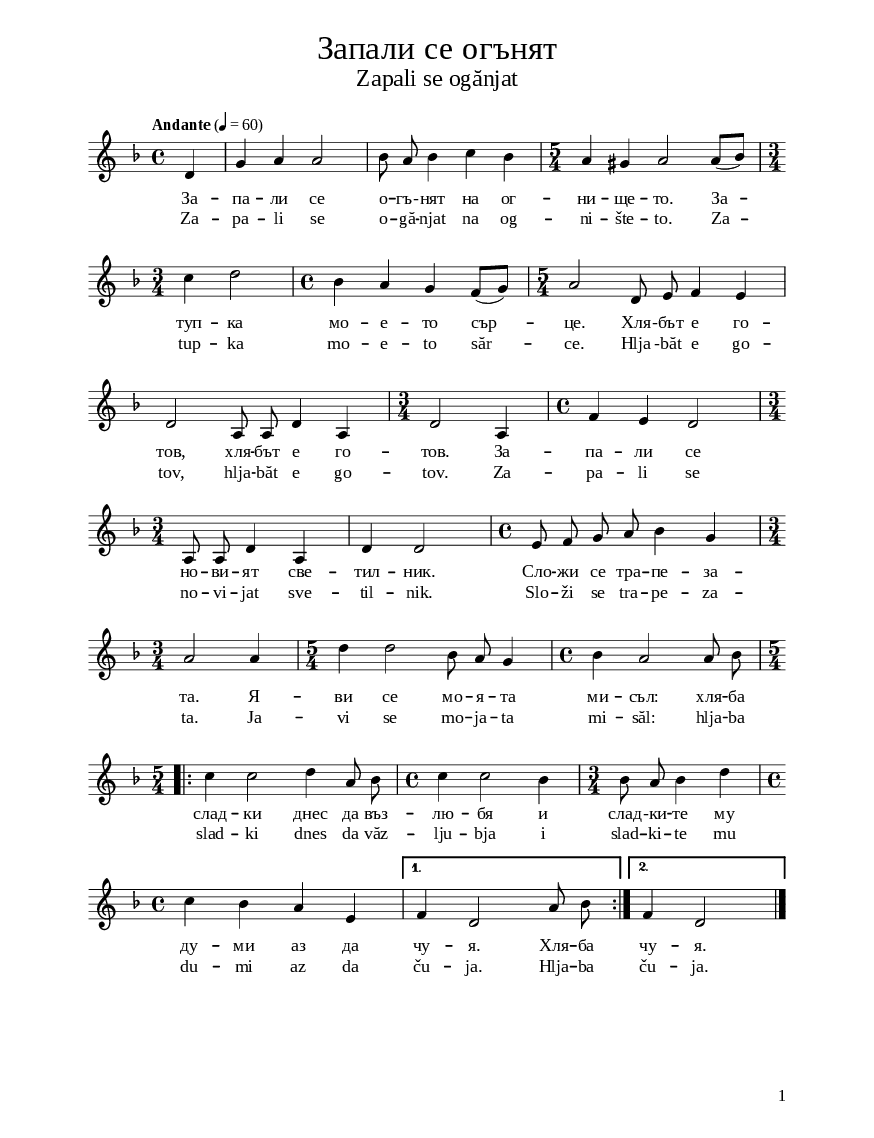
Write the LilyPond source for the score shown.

\version "2.24.2"

% include paper part and global functions
\include "include/globals.ily"

\bookpart {
  \label #'ref097
  \tocItem \markup "Запали се огънят – Zapali se ogănjat"
  \include "include/bookpart-paper.ily"
  \score {
    \include "include/score-layout.ily"


    \new Voice \absolute  {
      \clef treble
      \key d \minor
      \time 4/4
      \tempoFunc "Andante" 4 "60"

      \autoBeamOff
      \partial 4

      d'4 | g'4 a' a'2 | bes'8 a' bes'4 c'' bes' | \time 5/4  a'4 gis' a'2 a'8 [( bes' )] \break |

      \time 3/4  c''4 d''2 | \time 4/4  bes'4 a' g' f'8 [( g' )] | \time 5/4  a'2 d'8 e' f'4 e' \break |

      \autoBeamOff d'2 a8 a d'4 a |  \time 3/4  d'2 a4 |  \time 4/4  f'4 e' d'2 \break |

      \time 3/4  a8 a d'4 a | d'4 d'2 | \time 4/4  e'8 f' g' a' bes'4 g' \break |

      \time 3/4  a'2 a'4 |  \time 5/4  d''4 d''2 bes'8 a' g'4 | \time 4/4  bes'4 a'2 a'8 bes' \break |

      \time 5/4  \repeat volta 2 {
        c''4 c''2 d''4 a'8 bes' | \time 4/4  c''4 c''2 bes'4 | \time 3/4  bes'8 a' bes'4 d'' \break |

        \time 4/4  c''4 bes' a' e'
      } \alternative { { | f'4 d'2 a'8 bes' | } {  f'4 d'2 } } \bar "|."
    }

    \addlyrics {
      За -- па --
      ли се о -- "гъ-" -- нят на ог -- ни -- ще -- то.
      За -- туп -- ка мо -- е -- то сър -- це. Хля --
      "-бът" е го -- тов, хля -- бът е го -- тов. За --
      па -- ли се но -- ви -- ят све -- тил -- ник.
      Сло -- жи се тра -- пе -- за -- та. Я -- ви се
      мо -- я -- та ми -- съл: хля -- ба слад -- ки
      днес да въз -- лю -- бя и слад -- "-ки" -- те му
      ду -- ми аз да чу -- я. Хля -- ба чу -- я.
    }

   \addlyrics {
      Za -- pa --
      li se o -- gă -- njat na og -- ni -- šte -- to.
      Za -- tup -- ka mo -- e -- to săr -- ce. Hlja --
      "-băt" e go -- tov, hlja -- băt e go -- tov. Za --
      pa -- li se no -- vi -- jat sve -- til -- nik.
      Slo -- ži se tra -- pe -- za -- ta. Ja -- vi se
      mo -- ja -- ta mi -- săl: hlja -- ba slad -- ki
      dnes da văz -- lju -- bja i slad -- ki -- te mu
      du -- mi az da ču -- ja. Hlja -- ba ču -- ja.
    }


    \header {
      title = \titleFunc "Запали се огънят" "Zapali se ogănjat"
    }

    \midi{}

  } % score

  %\markup \dc-one "D.C."
  %

  % include foreign translation(s) of the song
  \pageBreak
  \version "2.24.1"

\markup \fill-line { \fontsize #deTitleFontSize "Das Feuer entzündete sich" }
\markup \null
\markup \null
\markup \fontsize #deCoupletFontSize {
  \hspace #10
  \override #`(baseline-skip . ,deCoupletBaselineSkip)

  \column {
    \line { " " Es wurde entzündet das Feuer der Feuerstelle.  }

    \line { " " Zu schlagen begann mein Herz.}
    \line { " " Das Brot ist bereit, das Brot ist bereit, }
    \line { " " }

    \line { " " Der neue Leuchter wurde angezündet.  }

    \line { " "Die Tafel wurde gedeckt. }
    \line { " " Mein Gedanke leuchtete auf:  }

    \line { " "Möge ich heute das köstliche Brot lieben }

    \line { " "und seine süßen Worte hören.}
    \line { " "Möge ich heute das köstliche Brot lieben }

    \line { " "und seine süßen Worte hören.}


  }


}


} % bookpart
